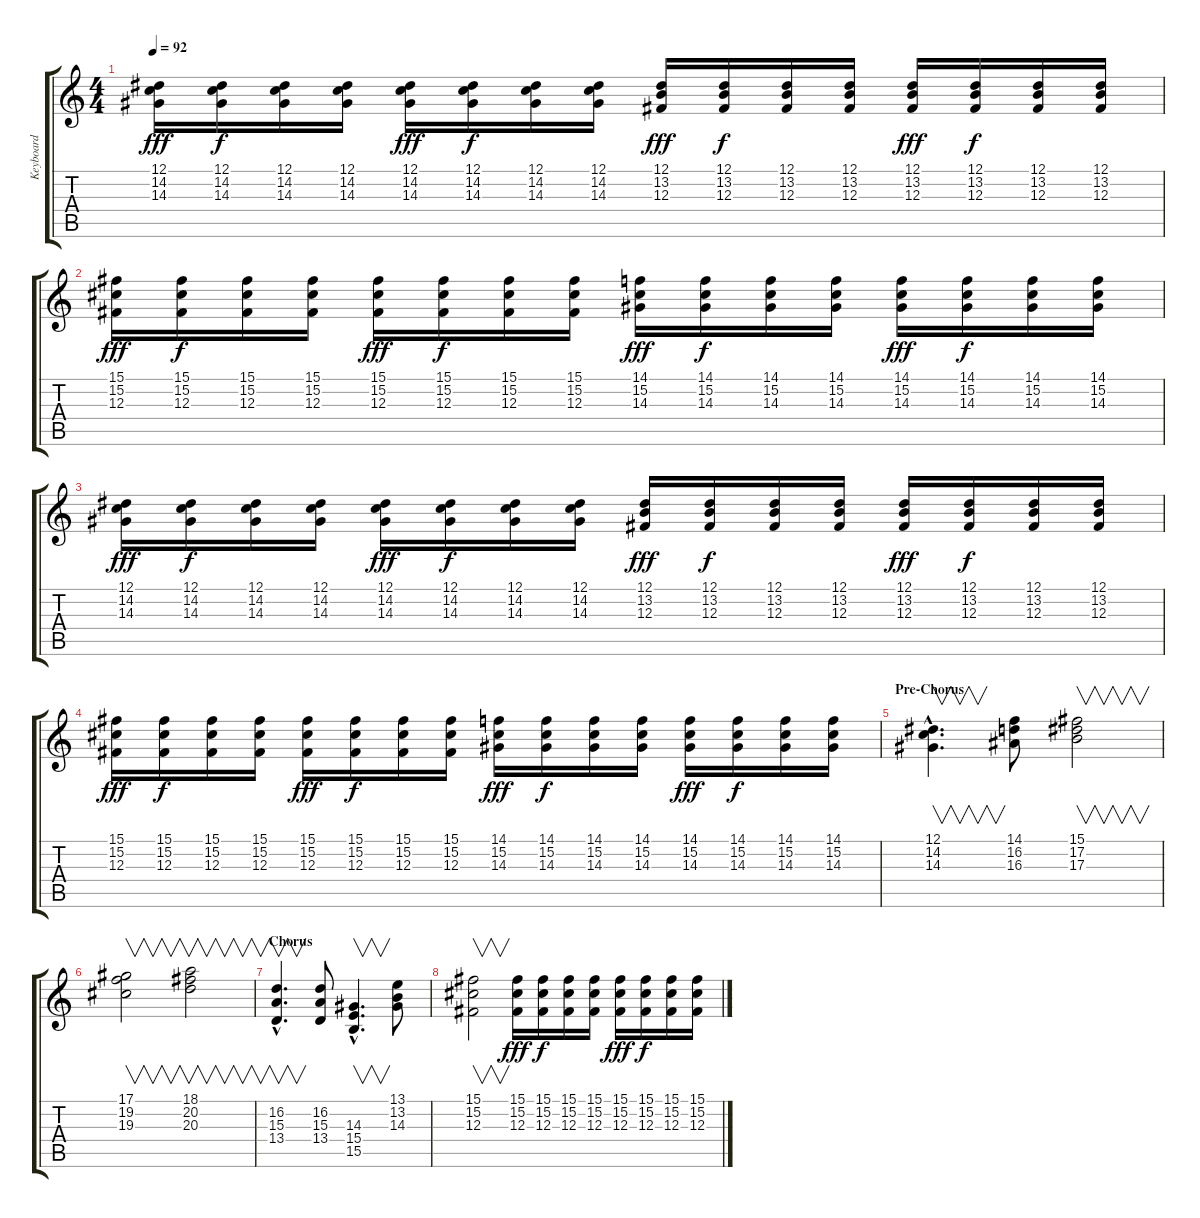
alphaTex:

\track ("Keyboard" "Keyboard") {instrument rockorgan}
\staff {score tabs}
\tuning (Eb4 Bb3 Gb3 Db3 Ab2 Eb2) {hide}
\ts (4 4)
\tempo 92
\clef g2
\ks c
(12.1 14.2 14.3).16{dy fff} (12.1 14.2 14.3).16{dy f} (12.1 14.2 14.3).16 (12.1 14.2 14.3).16 (12.1 14.2 14.3).16{dy fff} (12.1 14.2 14.3).16{dy f} (12.1 14.2 14.3).16 (12.1 14.2 14.3).16 (12.1 13.2 12.3).16{dy fff} (12.1 13.2 12.3).16{dy f} (12.1 13.2 12.3).16 (12.1 13.2 12.3).16 (12.1 13.2 12.3).16{dy fff} (12.1 13.2 12.3).16{dy f} (12.1 13.2 12.3).16 (12.1 13.2 12.3).16 |
(15.1 15.2 12.3).16{dy fff} (15.1 15.2 12.3).16{dy f} (15.1 15.2 12.3).16 (15.1 15.2 12.3).16 (15.1 15.2 12.3).16{dy fff} (15.1 15.2 12.3).16{dy f} (15.1 15.2 12.3).16 (15.1 15.2 12.3).16 (14.1 15.2 14.3).16{dy fff} (14.1 15.2 14.3).16{dy f} (14.1 15.2 14.3).16 (14.1 15.2 14.3).16 (14.1 15.2 14.3).16{dy fff} (14.1 15.2 14.3).16{dy f} (14.1 15.2 14.3).16 (14.1 15.2 14.3).16 |
(12.1 14.2 14.3).16{dy fff} (12.1 14.2 14.3).16{dy f} (12.1 14.2 14.3).16 (12.1 14.2 14.3).16 (12.1 14.2 14.3).16{dy fff} (12.1 14.2 14.3).16{dy f} (12.1 14.2 14.3).16 (12.1 14.2 14.3).16 (12.1 13.2 12.3).16{dy fff} (12.1 13.2 12.3).16{dy f} (12.1 13.2 12.3).16 (12.1 13.2 12.3).16 (12.1 13.2 12.3).16{dy fff} (12.1 13.2 12.3).16{dy f} (12.1 13.2 12.3).16 (12.1 13.2 12.3).16 |
(15.1 15.2 12.3).16{dy fff} (15.1 15.2 12.3).16{dy f} (15.1 15.2 12.3).16 (15.1 15.2 12.3).16 (15.1 15.2 12.3).16{dy fff} (15.1 15.2 12.3).16{dy f} (15.1 15.2 12.3).16 (15.1 15.2 12.3).16 (14.1 15.2 14.3).16{dy fff} (14.1 15.2 14.3).16{dy f} (14.1 15.2 14.3).16 (14.1 15.2 14.3).16 (14.1 15.2 14.3).16{dy fff} (14.1 15.2 14.3).16{dy f} (14.1 15.2 14.3).16 (14.1 15.2 14.3).16 |
\section ("" "Pre-Chorus")
(12.1{hac} 14.2{hac} 14.3{hac}).4{v d volume 10} (14.1 16.2 16.3).8 (15.1 17.2 17.3).2{v} |
(17.1 19.2 19.3).2{v} (18.1 20.2 20.3).2{v} |
\section ("" "Chorus")
(16.2{hac} 15.3{hac} 13.4{hac}).4{v d} (16.2 15.3 13.4).8 (14.3{hac} 15.4{hac} 15.5{hac}).4{v d} (13.1 13.2 14.3).8 |
(15.1 15.2 12.3).2{v} (15.1 15.2 12.3).16{dy fff} (15.1 15.2 12.3).16{dy f} (15.1 15.2 12.3).16 (15.1 15.2 12.3).16 (15.1 15.2 12.3).16{dy fff} (15.1 15.2 12.3).16{dy f} (15.1 15.2 12.3).16 (15.1 15.2 12.3).16
